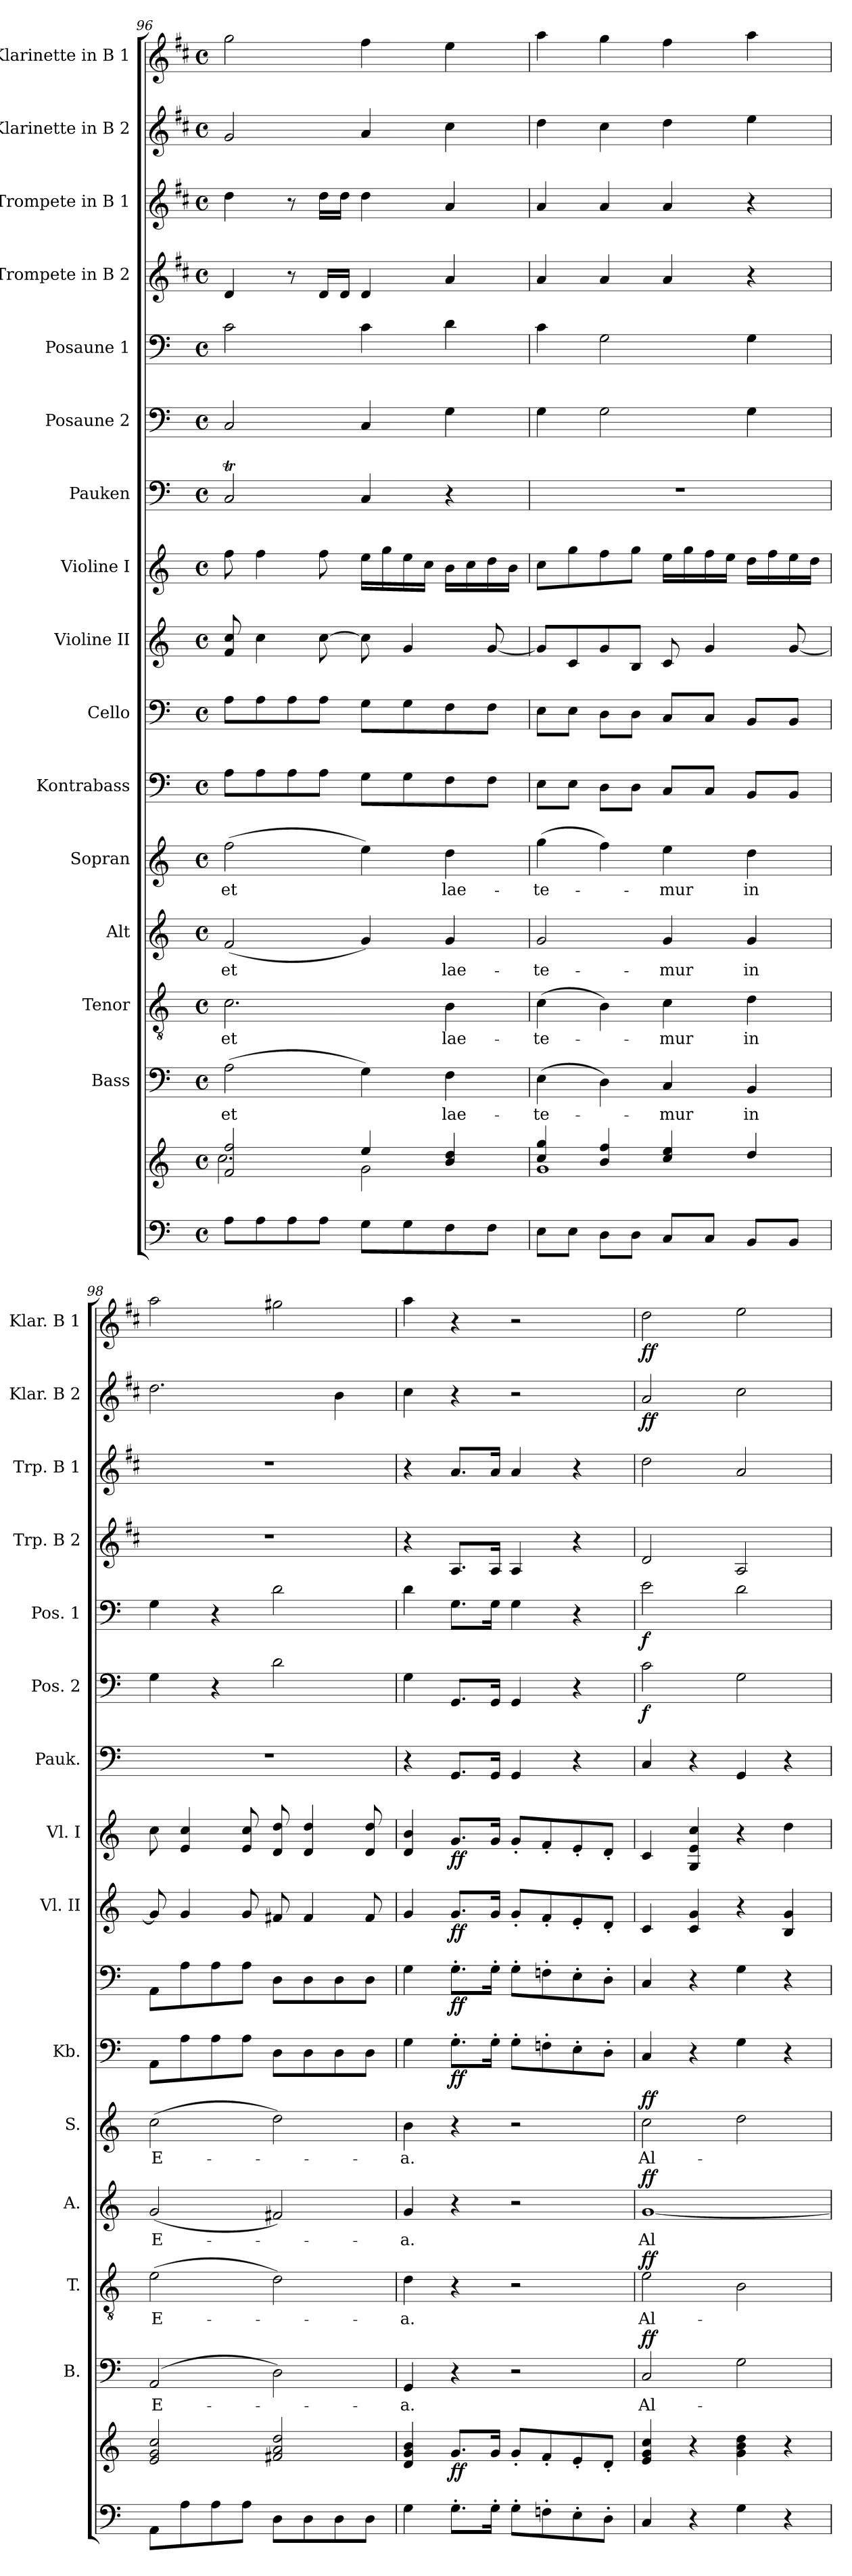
**kern	**kern	**dynam	**kern	**text	**dynam	**kern	**text	**dynam	**kern	**text	**dynam	**kern	**text	**dynam	**kern	**dynam	**kern	**dynam	**kern	**dynam	**kern	**dynam	**kern	**kern	**dynam	**kern	**dynam	**kern	**kern	**kern	**dynam	**kern	**dynam
*part16	*part16	*part16	*part15	*part15	*part15	*part14	*part14	*part14	*part13	*part13	*part13	*part12	*part12	*part12	*part11	*part11	*part10	*part10	*part9	*part9	*part8	*part8	*part7	*part6	*part6	*part5	*part5	*part4	*part3	*part2	*part2	*part1	*part1
*staff17	*staff16	*staff16/17	*staff15	*staff15	*staff15	*staff14	*staff14	*staff14	*staff13	*staff13	*staff13	*staff12	*staff12	*staff12	*staff11	*staff11	*staff10	*staff10	*staff9	*staff9	*staff8	*staff8	*staff7	*staff6	*staff6	*staff5	*staff5	*staff4	*staff3	*staff2	*staff2	*staff1	*staff1
*	*	*	*I"Bass	*	*	*I"Tenor	*	*	*I"Alt	*	*	*I"Sopran	*	*	*I"Kontrabass	*	*I"Cello	*	*I"Violine II	*	*I"Violine I	*	*I"Pauken	*I"Posaune 2	*	*I"Posaune 1	*	*I"Trompete in B 2	*I"Trompete in B 1	*I"Klarinette in B 2	*	*I"Klarinette in B 1	*
*	*	*	*I'B.	*	*	*I'T.	*	*	*I'A.	*	*	*I'S.	*	*	*I'Kb.	*	*	*	*I'Vl. II	*	*I'Vl. I	*	*I'Pauk.	*I'Pos. 2	*	*I'Pos. 1	*	*I'Trp. B 2	*I'Trp. B 1	*I'Klar. B 2	*	*I'Klar. B 1	*
*clefF4	*clefG2	*	*clefF4	*	*	*clefGv2	*	*	*clefG2	*	*	*clefG2	*	*	*clefF4	*	*clefF4	*	*clefG2	*	*clefG2	*	*clefF4	*clefF4	*	*clefF4	*	*clefG2	*clefG2	*clefG2	*	*clefG2	*
*	*	*	*	*	*	*	*	*	*	*	*	*	*	*	*ITrd7c12	*	*	*	*	*	*	*	*	*	*	*	*	*ITrd1c2	*ITrd1c2	*ITrd1c2	*	*ITrd1c2	*
*k[]	*k[]	*	*k[]	*	*	*k[]	*	*	*k[]	*	*	*k[]	*	*	*k[]	*	*k[]	*	*k[]	*	*k[]	*	*k[]	*k[]	*	*k[]	*	*k[]	*k[]	*k[]	*	*k[]	*
*C:	*C:	*	*C:	*	*	*C:	*	*	*C:	*	*	*C:	*	*	*C:	*	*C:	*	*C:	*	*C:	*	*C:	*C:	*	*C:	*	*C:	*C:	*C:	*	*C:	*
*M4/4	*M4/4	*	*M4/4	*	*	*M4/4	*	*	*M4/4	*	*	*M4/4	*	*	*M4/4	*	*M4/4	*	*M4/4	*	*M4/4	*	*M4/4	*M4/4	*	*M4/4	*	*M4/4	*M4/4	*M4/4	*	*M4/4	*
*met(c)	*met(c)	*	*met(c)	*	*	*met(c)	*	*	*met(c)	*	*	*met(c)	*	*	*met(c)	*	*met(c)	*	*met(c)	*	*met(c)	*	*met(c)	*met(c)	*	*met(c)	*	*met(c)	*met(c)	*met(c)	*	*met(c)	*
=96	=96	=96	=96	=96	=96	=96	=96	=96	=96	=96	=96	=96	=96	=96	=96	=96	=96	=96	=96	=96	=96	=96	=96	=96	=96	=96	=96	=96	=96	=96	=96	=96	=96
*	*^	*	*	*	*	*	*	*	*	*	*	*	*	*	*	*	*	*	*	*	*	*	*	*	*	*	*	*	*	*	*	*	*
*	*	*^	*	*	*	*	*	*	*	*	*	*	*	*	*	*	*	*	*	*	*	*	*	*	*	*	*	*	*	*	*	*	*	*
!	!	!	!	!	!	!LO:LY:b	!	!	!LO:LY:b	!	!	!LO:LY:b	!	!	!LO:LY:b	!	!	!	!	!	!	!	!	!	!	!	!	!	!	!	!	!	!	!	!
8A\L	2f/ 2ff/	2.cc\	2ryy	.	(>2A\	et	.	2.c\	et	.	(<2f/	et	.	(>2ff\	et	.	8AA\L	.	8A\L	.	8f/ 8cc/	.	8ff\	.	2CT/	2C/	.	2c\	.	4c/	4cc\	2f/	.	2ff\	.
8A\	.	.	.	.	.	.	.	.	.	.	.	.	.	.	.	.	8AA\	.	8A\	.	4cc\	.	4ff\	.	.	.	.	.	.	.	.	.	.	.	.
8A\	.	.	.	.	.	.	.	.	.	.	.	.	.	.	.	.	8AA\	.	8A\	.	.	.	.	.	.	.	.	.	.	8r	8r	.	.	.	.
8A\J	.	.	.	.	.	.	.	.	.	.	.	.	.	.	.	.	8AA\J	.	8A\J	.	[8cc\	.	8ff\	.	.	.	.	.	.	16c/LL	16cc\LL	.	.	.	.
.	.	.	.	.	.	.	.	.	.	.	.	.	.	.	.	.	.	.	.	.	.	.	.	.	.	.	.	.	.	16c/JJ	16cc\JJ	.	.	.	.
8G\L	4ee/	.	2g\	.	4G\)	.	.	.	.	.	4g/)	.	.	4ee\)	.	.	8GG\L	.	8G\L	.	8cc\]	.	16ee\LL	.	4C/	4C/	.	4c\	.	4c/	4cc\	4g/	.	4ee\	.
.	.	.	.	.	.	.	.	.	.	.	.	.	.	.	.	.	.	.	.	.	.	.	16gg\	.	.	.	.	.	.	.	.	.	.	.	.
8G\	.	.	.	.	.	.	.	.	.	.	.	.	.	.	.	.	8GG\	.	8G\	.	4g/	.	16ee\	.	.	.	.	.	.	.	.	.	.	.	.
.	.	.	.	.	.	.	.	.	.	.	.	.	.	.	.	.	.	.	.	.	.	.	16cc\JJ	.	.	.	.	.	.	.	.	.	.	.	.
!	!	!	!	!	!	!LO:LY:b	!	!	!LO:LY:b	!	!	!LO:LY:b	!	!	!LO:LY:b	!	!	!	!	!	!	!	!	!	!	!	!	!	!	!	!	!	!	!	!
8F\	4b/ 4dd/	4ryy	.	.	4F\	lae-	.	4B\	lae-	.	4g/	lae-	.	4dd\	lae-	.	8FF\	.	8F\	.	.	.	16b\LL	.	4r	4G\	.	4d\	.	4g/	4g/	4b\	.	4dd\	.
.	.	.	.	.	.	.	.	.	.	.	.	.	.	.	.	.	.	.	.	.	.	.	16cc\	.	.	.	.	.	.	.	.	.	.	.	.
8F\J	.	.	.	.	.	.	.	.	.	.	.	.	.	.	.	.	8FF\J	.	8F\J	.	[8g/	.	16dd\	.	.	.	.	.	.	.	.	.	.	.	.
.	.	.	.	.	.	.	.	.	.	.	.	.	.	.	.	.	.	.	.	.	.	.	16b\JJ	.	.	.	.	.	.	.	.	.	.	.	.
*	*	*v	*v	*	*	*	*	*	*	*	*	*	*	*	*	*	*	*	*	*	*	*	*	*	*	*	*	*	*	*	*	*	*	*	*
=97	=97	=97	=97	=97	=97	=97	=97	=97	=97	=97	=97	=97	=97	=97	=97	=97	=97	=97	=97	=97	=97	=97	=97	=97	=97	=97	=97	=97	=97	=97	=97	=97	=97	=97
!	!	!	!	!	!LO:LY:b	!	!	!LO:LY:b	!	!	!LO:LY:b	!	!	!LO:LY:b	!	!	!	!	!	!	!	!	!	!	!	!	!	!	!	!	!	!	!	!
8E\L	4cc/ 4gg/	1g	.	(>4E\	-te-	.	(>4c\	-te-	.	2g/	-te-	.	(>4gg\	-te-	.	8EE\L	.	8E\L	.	8g/L]	.	8cc\L	.	1r	4G\	.	4c\	.	4g/	4g/	4cc\	.	4gg\	.
8E\J	.	.	.	.	.	.	.	.	.	.	.	.	.	.	.	8EE\J	.	8E\J	.	8c/	.	8gg\	.	.	.	.	.	.	.	.	.	.	.	.
8D\L	4b/ 4ff/	.	.	4D\)	.	.	4B\)	.	.	.	.	.	4ff\)	.	.	8DD\L	.	8D\L	.	8g/	.	8ff\	.	.	2G\	.	2G\	.	4g/	4g/	4b\	.	4ff\	.
8D\J	.	.	.	.	.	.	.	.	.	.	.	.	.	.	.	8DD\J	.	8D\J	.	8B/J	.	8gg\J	.	.	.	.	.	.	.	.	.	.	.	.
!	!	!	!	!	!LO:LY:b	!	!	!LO:LY:b	!	!	!LO:LY:b	!	!	!LO:LY:b	!	!	!	!	!	!	!	!	!	!	!	!	!	!	!	!	!	!	!	!
8C/L	4cc/ 4ee/	.	.	4C/	-mur	.	4c\	-mur	.	4g/	-mur	.	4ee\	-mur	.	8CC/L	.	8C/L	.	8c/	.	16ee\LL	.	.	.	.	.	.	4g/	4g/	4cc\	.	4ee\	.
.	.	.	.	.	.	.	.	.	.	.	.	.	.	.	.	.	.	.	.	.	.	16gg\	.	.	.	.	.	.	.	.	.	.	.	.
8C/J	.	.	.	.	.	.	.	.	.	.	.	.	.	.	.	8CC/J	.	8C/J	.	4g/	.	16ff\	.	.	.	.	.	.	.	.	.	.	.	.
.	.	.	.	.	.	.	.	.	.	.	.	.	.	.	.	.	.	.	.	.	.	16ee\JJ	.	.	.	.	.	.	.	.	.	.	.	.
!	!	!	!	!	!LO:LY:b	!	!	!LO:LY:b	!	!	!LO:LY:b	!	!	!LO:LY:b	!	!	!	!	!	!	!	!	!	!	!	!	!	!	!	!	!	!	!	!
8BB/L	4dd/	.	.	4BB/	in	.	4d\	in	.	4g/	in	.	4dd\	in	.	8BBB/L	.	8BB/L	.	.	.	16dd\LL	.	.	4G\	.	4G\	.	4r	4r	4dd\	.	4gg\	.
.	.	.	.	.	.	.	.	.	.	.	.	.	.	.	.	.	.	.	.	.	.	16ff\	.	.	.	.	.	.	.	.	.	.	.	.
8BB/J	.	.	.	.	.	.	.	.	.	.	.	.	.	.	.	8BBB/J	.	8BB/J	.	[8g/	.	16ee\	.	.	.	.	.	.	.	.	.	.	.	.
.	.	.	.	.	.	.	.	.	.	.	.	.	.	.	.	.	.	.	.	.	.	16dd\JJ	.	.	.	.	.	.	.	.	.	.	.	.
*	*v	*v	*	*	*	*	*	*	*	*	*	*	*	*	*	*	*	*	*	*	*	*	*	*	*	*	*	*	*	*	*	*	*	*
=98	=98	=98	=98	=98	=98	=98	=98	=98	=98	=98	=98	=98	=98	=98	=98	=98	=98	=98	=98	=98	=98	=98	=98	=98	=98	=98	=98	=98	=98	=98	=98	=98	=98
!	!	!	!	!LO:LY:b	!	!	!LO:LY:b	!	!	!LO:LY:b	!	!	!LO:LY:b	!	!	!	!	!	!	!	!	!	!	!	!	!	!	!	!	!	!	!	!
8AA\L	2e/ 2g/ 2cc/	.	(2AA/	E-	.	(>2e\	E-	.	(<2g/	E-	.	(>2cc\	E-	.	8AAA\L	.	8AA\L	.	8g/]	.	8cc\	.	1r	4G\	.	4G\	.	1r	1r	2.cc\	.	2gg\	.
8A\	.	.	.	.	.	.	.	.	.	.	.	.	.	.	8AA\	.	8A\	.	4g/	.	4e/ 4cc/	.	.	.	.	.	.	.	.	.	.	.	.
8A\	.	.	.	.	.	.	.	.	.	.	.	.	.	.	8AA\	.	8A\	.	.	.	.	.	.	4r	.	4r	.	.	.	.	.	.	.
8A\J	.	.	.	.	.	.	.	.	.	.	.	.	.	.	8AA\J	.	8A\J	.	8g/	.	8e/ 8cc/	.	.	.	.	.	.	.	.	.	.	.	.
8D\L	2f#X/ 2a/ 2dd/	.	2D\)	.	.	2d\)	.	.	2f#X/)	.	.	2dd\)	.	.	8DD\L	.	8D\L	.	8f#X/	.	8d/ 8dd/	.	.	2d\	.	2d\	.	.	.	.	.	2ff#X\	.
8D\	.	.	.	.	.	.	.	.	.	.	.	.	.	.	8DD\	.	8D\	.	4f#/	.	4d/ 4dd/	.	.	.	.	.	.	.	.	.	.	.	.
8D\	.	.	.	.	.	.	.	.	.	.	.	.	.	.	8DD\	.	8D\	.	.	.	.	.	.	.	.	.	.	.	.	4a\	.	.	.
8D\J	.	.	.	.	.	.	.	.	.	.	.	.	.	.	8DD\J	.	8D\J	.	8f#/	.	8d/ 8dd/	.	.	.	.	.	.	.	.	.	.	.	.
!!LO:PB:g=z
=99	=99	=99	=99	=99	=99	=99	=99	=99	=99	=99	=99	=99	=99	=99	=99	=99	=99	=99	=99	=99	=99	=99	=99	=99	=99	=99	=99	=99	=99	=99	=99	=99	=99
!	!	!	!	!LO:LY:b	!	!	!LO:LY:b	!	!	!LO:LY:b	!	!	!LO:LY:b	!	!	!	!	!	!	!	!	!	!	!	!	!	!	!	!	!	!	!	!
4G\	4d/ 4g/ 4b/	.	4GG/	-a.	.	4d\	-a.	.	4g/	-a.	.	4b\	-a.	.	4GG\	.	4G\	.	4g/	.	4d/ 4b/	.	4r	4G\	.	4d\	.	4r	4r	4b\	.	4gg\	.
!	!	!LO:DY:b	!	!	!	!	!	!	!	!	!	!	!	!	!	!LO:DY:b	!	!LO:DY:b	!	!LO:DY:b	!	!LO:DY:b	!	!	!	!	!	!	!	!	!	!	!
8.G'>\L	8.g/L	ff	4r	.	.	4r	.	.	4r	.	.	4r	.	.	8.GG'>\L	ff	8.G'>\L	ff	8.g/L	ff	8.g/L	ff	8.GG/L	8.GG/L	.	8.G\L	.	8.G/L	8.g/L	4r	.	4r	.
16G'>\Jk	16g/Jk	.	.	.	.	.	.	.	.	.	.	.	.	.	16GG'>\Jk	.	16G'>\Jk	.	16g/Jk	.	16g/Jk	.	16GG/Jk	16GG/Jk	.	16G\Jk	.	16G/Jk	16g/Jk	.	.	.	.
8G'>\L	8g'</L	.	2r	.	.	2r	.	.	2r	.	.	2r	.	.	8GG'>\L	.	8G'>\L	.	8g'</L	.	8g'</L	.	4GG/	4GG/	.	4G\	.	4G/	4g/	2r	.	2r	.
8Fn'>\	8f'</	.	.	.	.	.	.	.	.	.	.	.	.	.	8FFn'>\	.	8Fn'>\	.	8f'</	.	8f'</	.	.	.	.	.	.	.	.	.	.	.	.
8E'>\	8e'</	.	.	.	.	.	.	.	.	.	.	.	.	.	8EE'>\	.	8E'>\	.	8e'</	.	8e'</	.	4r	4r	.	4r	.	4r	4r	.	.	.	.
8D'>\J	8d'</J	.	.	.	.	.	.	.	.	.	.	.	.	.	8DD'>\J	.	8D'>\J	.	8d'</J	.	8d'</J	.	.	.	.	.	.	.	.	.	.	.	.
=100	=100	=100	=100	=100	=100	=100	=100	=100	=100	=100	=100	=100	=100	=100	=100	=100	=100	=100	=100	=100	=100	=100	=100	=100	=100	=100	=100	=100	=100	=100	=100	=100	=100
!	!	!	!	!LO:LY:b	!LO:DY:a	!	!LO:LY:b	!LO:DY:a	!	!LO:LY:b	!LO:DY:a	!	!LO:LY:b	!LO:DY:a	!	!	!	!	!	!	!	!	!	!	!LO:DY:b	!	!LO:DY:b	!	!	!	!LO:DY:b	!	!LO:DY:b
4C/	4e/ 4g/ 4cc/	.	2C/	Al-	ff	2e\	Al-	ff	[1g	Al-	ff	2cc\	Al-	ff	4CC/	.	4C/	.	4c/	.	4c/	.	4C/	2c\	f	2e\	f	2c/	2cc\	2g/	ff	2cc\	ff
4r	4r	.	.	.	.	.	.	.	.	.	.	.	.	.	4r	.	4r	.	4c/ 4g/	.	4G/ 4e/ 4cc/	.	4r	.	.	.	.	.	.	.	.	.	.
4G\	4g\ 4b\ 4dd\	.	2G\	.	.	2B\	.	.	.	.	.	2dd\	.	.	4GG\	.	4G\	.	4r	.	4r	.	4GG/	2G\	.	2d\	.	2G/	2g/	2b\	.	2dd\	.
4r	4r	.	.	.	.	.	.	.	.	.	.	.	.	.	4r	.	4r	.	4B/ 4g/	.	4dd\	.	4r	.	.	.	.	.	.	.	.	.	.
=	=	=	=	=	=	=	=	=	=	=	=	=	=	=	=	=	=	=	=	=	=	=	=	=	=	=	=	=	=	=	=	=	=
*-	*-	*-	*-	*-	*-	*-	*-	*-	*-	*-	*-	*-	*-	*-	*-	*-	*-	*-	*-	*-	*-	*-	*-	*-	*-	*-	*-	*-	*-	*-	*-	*-	*-
